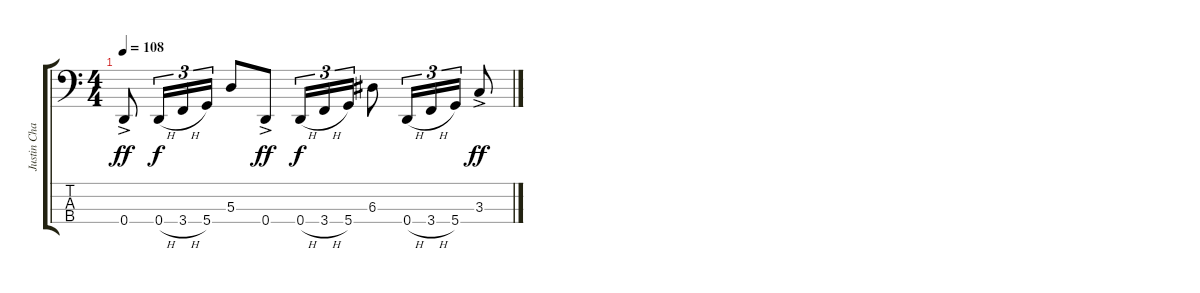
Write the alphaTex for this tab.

\track ("Justin Chancellor" "Justin Cha") {instrument electricbasspick}
\staff {score tabs}
\tuning (G2 D2 A1 D1) {hide}
\ts (4 4)
\tempo 108
\clef f4
\ks c
0.4{ac}.8{dy ff} 0.4{h}.16{tu (3 2) dy f} 3.4{h}.16{tu (3 2)} 5.4.16{tu (3 2)} 5.3.8 0.4{ac}.8{dy ff} 0.4{h}.16{tu (3 2) dy f} 3.4{h}.16{tu (3 2)} 5.4.16{tu (3 2)} 6.3.8 0.4{h}.16{tu (3 2)} 3.4{h}.16{tu (3 2)} 5.4.16{tu (3 2)} 3.3{ac}.8{dy ff}
